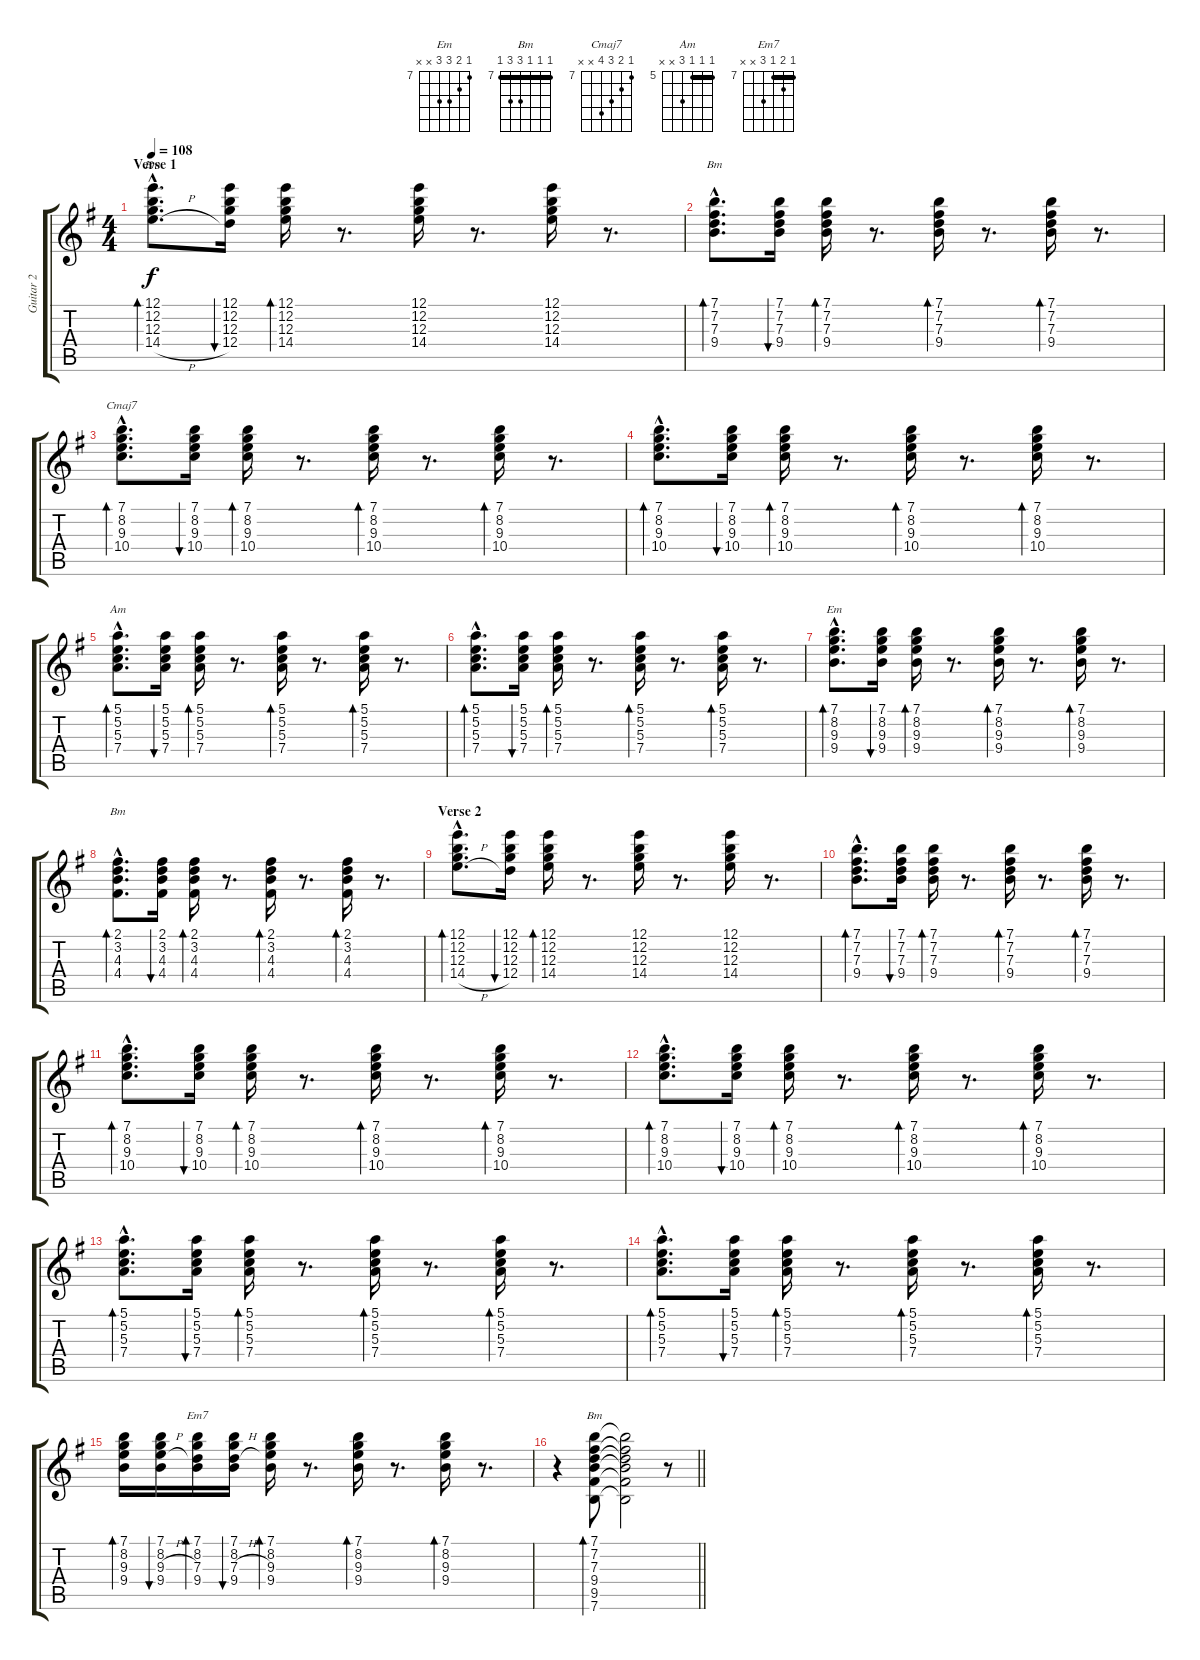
\track ("Guitar 2" "Guitar 2") {instrument overdrivenguitar}
\staff {score tabs}
\tuning (E4 B3 G3 D3 A2 E2) {hide}
\chord ("Em" 12 12 12 14 x x) {firstfret 12 barre 12}
\chord ("Bm" 7 7 7 9 x x) {firstfret 7 barre 7}
\chord ("Cmaj7" 7 8 9 10 x x) {firstfret 7}
\chord ("Am" 5 5 5 7 x x) {firstfret 5 barre 5}
\chord ("Em" 7 8 9 9 x x) {firstfret 7}
\chord ("Bm" 2 3 4 4 x x)
\chord ("Em7" 7 8 7 9 x x) {firstfret 7 barre 7}
\chord ("Bm" 7 7 7 9 9 7) {firstfret 7 barre 7}
\ts (4 4)
\section ("" "Verse 1")
\tempo 108
\clef g2
\ks g
(12.1{hac} 12.2{hac} 12.3{hac} 14.4{h hac}).8{d bd 30 ch "Em" dy f volume 9} (12.1 12.2 12.3 12.4).16{bu 30} (12.1 12.2 12.3 14.4).16{bd 30} r.8{d} (12.1 12.2 12.3 14.4).16 r.8{d} (12.1 12.2 12.3 14.4).16 r.8{d} |
(7.1{hac} 7.2{hac} 7.3{hac} 9.4{hac}).8{d bd 30 ch "Bm"} (7.1 7.2 7.3 9.4).16{bu 30} (7.1 7.2 7.3 9.4).16{bd 30} r.8{d} (7.1 7.2 7.3 9.4).16{bd 30} r.8{d} (7.1 7.2 7.3 9.4).16{bd 30} r.8{d} |
(7.1{hac} 8.2{hac} 9.3{hac} 10.4{hac}).8{d bd 30 ch "Cmaj7"} (7.1 8.2 9.3 10.4).16{bu 30} (7.1 8.2 9.3 10.4).16{bd 30} r.8{d} (7.1 8.2 9.3 10.4).16{bd 30} r.8{d} (7.1 8.2 9.3 10.4).16{bd 30} r.8{d} |
(7.1{hac} 8.2{hac} 9.3{hac} 10.4{hac}).8{d bd 30} (7.1 8.2 9.3 10.4).16{bu 30} (7.1 8.2 9.3 10.4).16{bd 30} r.8{d} (7.1 8.2 9.3 10.4).16{bd 30} r.8{d} (7.1 8.2 9.3 10.4).16{bd 30} r.8{d} |
(5.1{hac} 5.2{hac} 5.3{hac} 7.4{hac}).8{d bd 30 ch "Am"} (5.1 5.2 5.3 7.4).16{bu 30} (5.1 5.2 5.3 7.4).16{bd 30} r.8{d} (5.1 5.2 5.3 7.4).16{bd 30} r.8{d} (5.1 5.2 5.3 7.4).16{bd 30} r.8{d} |
(5.1{hac} 5.2{hac} 5.3{hac} 7.4{hac}).8{d bd 30} (5.1 5.2 5.3 7.4).16{bu 30} (5.1 5.2 5.3 7.4).16{bd 30} r.8{d} (5.1 5.2 5.3 7.4).16{bd 30} r.8{d} (5.1 5.2 5.3 7.4).16{bd 30} r.8{d} |
(7.1{hac} 8.2{hac} 9.3{hac} 9.4{hac}).8{d bd 30 ch "Em"} (7.1 8.2 9.3 9.4).16{bu 30} (7.1 8.2 9.3 9.4).16{bd 30} r.8{d} (7.1 8.2 9.3 9.4).16{bd 30} r.8{d} (7.1 8.2 9.3 9.4).16{bd 30} r.8{d} |
(2.1{hac} 3.2{hac} 4.3{hac} 4.4{hac}).8{d bd 30 ch "Bm"} (2.1 3.2 4.3 4.4).16{bu 30} (2.1 3.2 4.3 4.4).16{bd 30} r.8{d} (2.1 3.2 4.3 4.4).16{bd 30} r.8{d} (2.1 3.2 4.3 4.4).16{bd 30} r.8{d} |
\section ("" "Verse 2")
(12.1{hac} 12.2{hac} 12.3{hac} 14.4{h hac}).8{d bd 30 volume 9} (12.1 12.2 12.3 12.4).16{bu 30} (12.1 12.2 12.3 14.4).16{bd 30} r.8{d} (12.1 12.2 12.3 14.4).16 r.8{d} (12.1 12.2 12.3 14.4).16 r.8{d} |
(7.1{hac} 7.2{hac} 7.3{hac} 9.4{hac}).8{d bd 30} (7.1 7.2 7.3 9.4).16{bu 30} (7.1 7.2 7.3 9.4).16{bd 30} r.8{d} (7.1 7.2 7.3 9.4).16{bd 30} r.8{d} (7.1 7.2 7.3 9.4).16{bd 30} r.8{d} |
(7.1{hac} 8.2{hac} 9.3{hac} 10.4{hac}).8{d bd 30} (7.1 8.2 9.3 10.4).16{bu 30} (7.1 8.2 9.3 10.4).16{bd 30} r.8{d} (7.1 8.2 9.3 10.4).16{bd 30} r.8{d} (7.1 8.2 9.3 10.4).16{bd 30} r.8{d} |
(7.1{hac} 8.2{hac} 9.3{hac} 10.4{hac}).8{d bd 30} (7.1 8.2 9.3 10.4).16{bu 30} (7.1 8.2 9.3 10.4).16{bd 30} r.8{d} (7.1 8.2 9.3 10.4).16{bd 30} r.8{d} (7.1 8.2 9.3 10.4).16{bd 30} r.8{d} |
(5.1{hac} 5.2{hac} 5.3{hac} 7.4{hac}).8{d bd 30} (5.1 5.2 5.3 7.4).16{bu 30} (5.1 5.2 5.3 7.4).16{bd 30} r.8{d} (5.1 5.2 5.3 7.4).16{bd 30} r.8{d} (5.1 5.2 5.3 7.4).16{bd 30} r.8{d} |
(5.1{hac} 5.2{hac} 5.3{hac} 7.4{hac}).8{d bd 30} (5.1 5.2 5.3 7.4).16{bu 30} (5.1 5.2 5.3 7.4).16{bd 30} r.8{d} (5.1 5.2 5.3 7.4).16{bd 30} r.8{d} (5.1 5.2 5.3 7.4).16{bd 30} r.8{d} |
(7.1 8.2 9.3 9.4).16{bd 30} (7.1 8.2 9.3{h} 9.4).16{bu 30} (7.1 8.2 7.3 9.4).16{bd 30 ch "Em7"} (7.1 8.2 7.3{h} 9.4).16{bu 30} (7.1 8.2 9.3 9.4).16{bd 30} r.8{d} (7.1 8.2 9.3 9.4).16{bd 30} r.8{d} (7.1 8.2 9.3 9.4).16{bd 30} r.8{d} |
\barLineRight lightlight
r.4 (7.1 7.2 7.3 9.4 9.5 7.6).8{bd 30 ch "Bm"} (7.1{t} 7.2{t} 7.3{t} 9.4{t} 9.5{t} 7.6{t}).2 r.8
